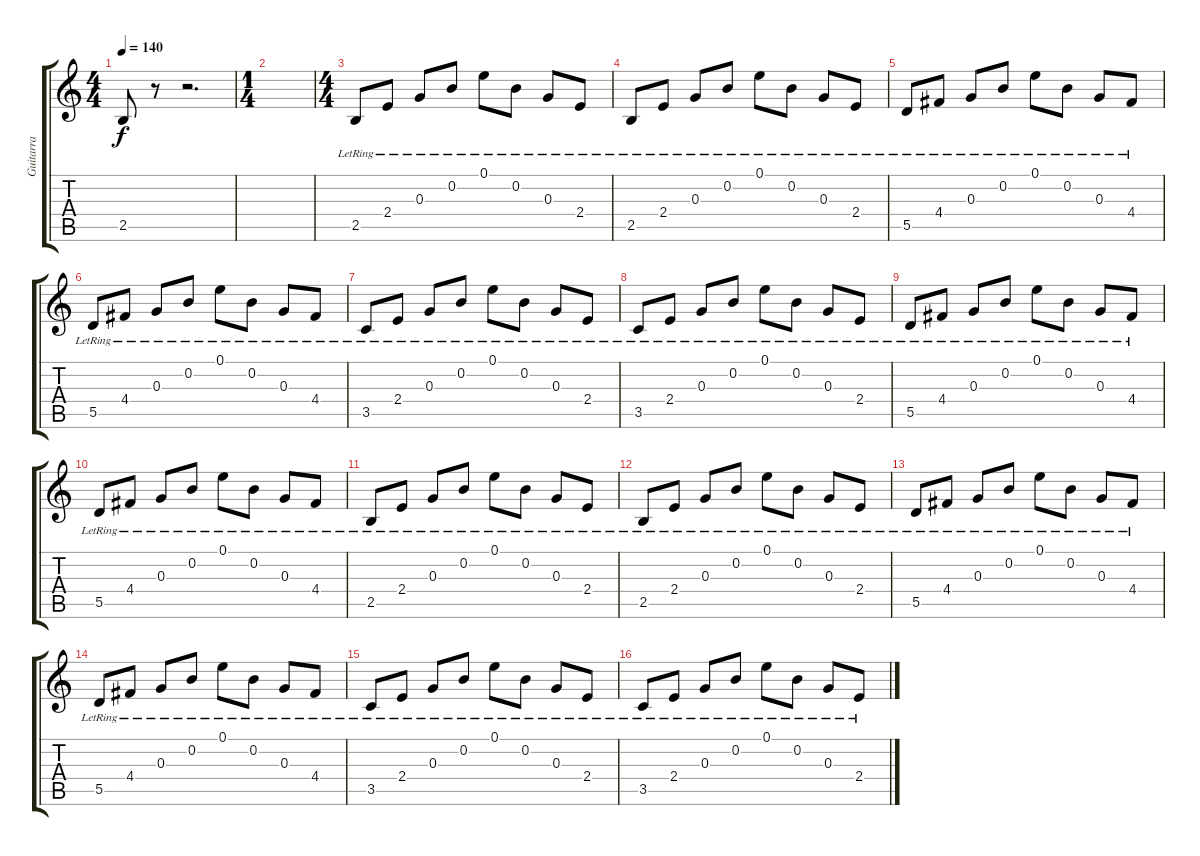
\track ("Guitarra" "Guitarra") {instrument distortionguitar}
\staff {score tabs}
\tuning (E4 B3 G3 D3 A2 E2) {hide}
\ts (4 4)
\tempo 140
\clef g2
\ks c
2.5.8{dy f} r.8 r.2{d} |
\ts (1 4)
|
\ts (4 4)
2.5{lr}.8{instrument electricguitarclean} 2.4{lr}.8 0.3{lr}.8 0.2{lr}.8 0.1{lr}.8 0.2{lr}.8 0.3{lr}.8 2.4{lr}.8 |
2.5{lr}.8 2.4{lr}.8 0.3{lr}.8 0.2{lr}.8 0.1{lr}.8 0.2{lr}.8 0.3{lr}.8 2.4{lr}.8 |
5.5{lr}.8 4.4{lr}.8 0.3{lr}.8 0.2{lr}.8 0.1{lr}.8 0.2{lr}.8 0.3{lr}.8 4.4{lr}.8 |
5.5{lr}.8 4.4{lr}.8 0.3{lr}.8 0.2{lr}.8 0.1{lr}.8 0.2{lr}.8 0.3{lr}.8 4.4{lr}.8 |
3.5{lr}.8 2.4{lr}.8 0.3{lr}.8 0.2{lr}.8 0.1{lr}.8 0.2{lr}.8 0.3{lr}.8 2.4{lr}.8 |
3.5{lr}.8 2.4{lr}.8 0.3{lr}.8 0.2{lr}.8 0.1{lr}.8 0.2{lr}.8 0.3{lr}.8 2.4{lr}.8 |
5.5{lr}.8 4.4{lr}.8 0.3{lr}.8 0.2{lr}.8 0.1{lr}.8 0.2{lr}.8 0.3{lr}.8 4.4{lr}.8 |
5.5{lr}.8 4.4{lr}.8 0.3{lr}.8 0.2{lr}.8 0.1{lr}.8 0.2{lr}.8 0.3{lr}.8 4.4{lr}.8 |
2.5{lr}.8{instrument electricguitarclean} 2.4{lr}.8 0.3{lr}.8 0.2{lr}.8 0.1{lr}.8 0.2{lr}.8 0.3{lr}.8 2.4{lr}.8 |
2.5{lr}.8 2.4{lr}.8 0.3{lr}.8 0.2{lr}.8 0.1{lr}.8 0.2{lr}.8 0.3{lr}.8 2.4{lr}.8 |
5.5{lr}.8 4.4{lr}.8 0.3{lr}.8 0.2{lr}.8 0.1{lr}.8 0.2{lr}.8 0.3{lr}.8 4.4{lr}.8 |
5.5{lr}.8 4.4{lr}.8 0.3{lr}.8 0.2{lr}.8 0.1{lr}.8 0.2{lr}.8 0.3{lr}.8 4.4{lr}.8 |
3.5{lr}.8 2.4{lr}.8 0.3{lr}.8 0.2{lr}.8 0.1{lr}.8 0.2{lr}.8 0.3{lr}.8 2.4{lr}.8 |
3.5{lr}.8 2.4{lr}.8 0.3{lr}.8 0.2{lr}.8 0.1{lr}.8 0.2{lr}.8 0.3{lr}.8 2.4{lr}.8
